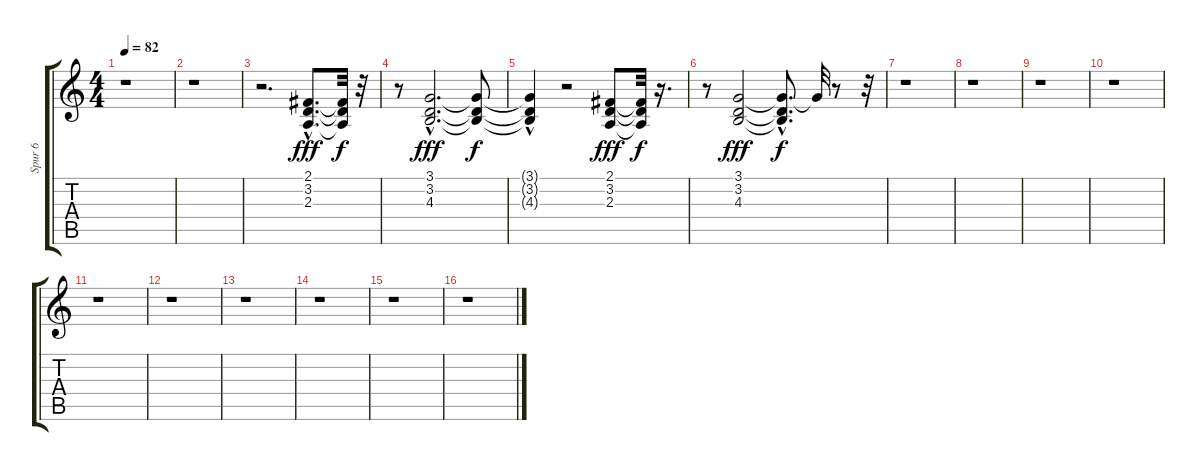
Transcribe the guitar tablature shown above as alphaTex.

\track ("Spur 6" "Spur 6") {instrument synthbrass1}
\staff {score tabs}
\tuning (E4 B3 G3 D3 A2 E2) {hide}
\ts (4 4)
\tempo 82
\clef g2
\ks c
r.1{dy fff instrument synthbrass1} |
r.1 |
r.2{d} (2.1{hac} 3.2{hac} 2.3{hac}).8{d} (2.1{t} 3.2{t} 2.3{t}).32{dy f} r.32 |
r.8 (3.1{hac} 3.2{hac} 4.3{hac}).2{d dy fff} (3.1{t} 3.2{t} 4.3{t}).8{dy f} |
(3.1{t} 3.2{hac t} 4.3{hac t}).4 r.2 (2.1 3.2 2.3).8{dy fff} (2.1{t} 3.2{t} 2.3{t}).32{dy f} r.16{d} |
r.8 (3.1 3.2 4.3).2{dy fff} (3.1{hac t} 3.2{hac t} 4.3{hac t}).8{d dy f} 3.1{t}.32 r.8 r.32 |
r.1 |
r.1 |
r.1 |
r.1 |
r.1 |
r.1 |
r.1 |
r.1 |
r.1 |
r.1
